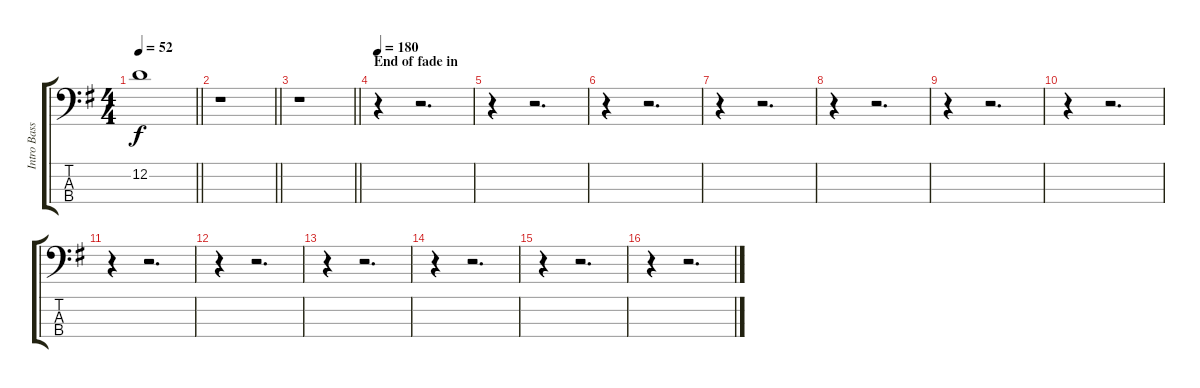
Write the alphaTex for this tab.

\track ("Intro Bass" "Intro Bass") {instrument distortionguitar}
\staff {score tabs}
\tuning (G2 D2 A1 E1) {hide}
\ts (4 4)
\tempo 52
\clef f4
\barLineRight lightlight
\ks eminor
12.2{t}.1{dy f} |
\barLineRight lightlight
r.1 |
\barLineRight lightlight
r.1 |
\section ("" "End of fade in")
\tempo 180
r.4 r.2{d} |
r.4 r.2{d} |
r.4 r.2{d} |
r.4 r.2{d} |
r.4 r.2{d} |
r.4 r.2{d} |
r.4 r.2{d} |
r.4 r.2{d} |
r.4 r.2{d} |
r.4 r.2{d} |
r.4 r.2{d} |
r.4 r.2{d} |
r.4 r.2{d}
